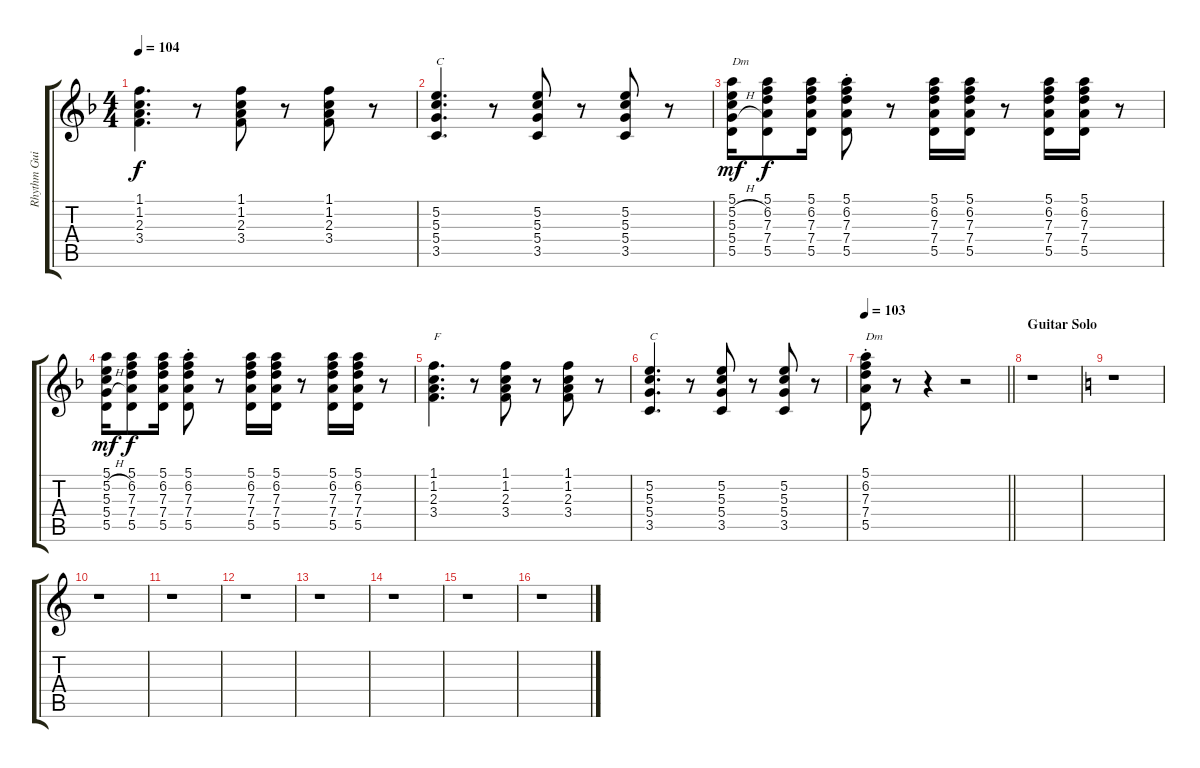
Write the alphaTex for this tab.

\track ("Rhythm Guitar 2 ( David Gilmour )" "Rhythm Gui") {instrument electricguitarjazz}
\staff {score tabs}
\tuning (E4 B3 G3 D3 A2 E2) {hide}
\ts (4 4)
\tempo 104
\clef g2
\ks dminor
(1.1 1.2 2.3 3.4).4{d dy f} r.8 (1.1 1.2 2.3 3.4).8 r.8 (1.1 1.2 2.3 3.4).8 r.8 |
(5.2 5.3 5.4 3.5).4{d txt "C"} r.8 (5.2 5.3 5.4 3.5).8 r.8 (5.2 5.3 5.4 3.5).8 r.8 |
(5.1 5.2{h} 5.3{h} 5.4{h} 5.5).16{txt "Dm" dy mf} (5.1 6.2 7.3 7.4 5.5).8{dy f} (5.1 6.2 7.3 7.4 5.5).16 (5.1{st} 6.2{st} 7.3{st} 7.4{st} 5.5{st}).8 r.8 (5.1 6.2 7.3 7.4 5.5).16 (5.1 6.2 7.3 7.4 5.5).16 r.8 (5.1 6.2 7.3 7.4 5.5).16 (5.1 6.2 7.3 7.4 5.5).16 r.8 |
(5.1 5.2{h} 5.3{h} 5.4{h} 5.5).16{dy mf} (5.1 6.2 7.3 7.4 5.5).8{dy f} (5.1 6.2 7.3 7.4 5.5).16 (5.1{st} 6.2{st} 7.3{st} 7.4{st} 5.5{st}).8 r.8 (5.1 6.2 7.3 7.4 5.5).16 (5.1 6.2 7.3 7.4 5.5).16 r.8 (5.1 6.2 7.3 7.4 5.5).16 (5.1 6.2 7.3 7.4 5.5).16 r.8 |
(1.1 1.2 2.3 3.4).4{d txt "F"} r.8 (1.1 1.2 2.3 3.4).8 r.8 (1.1 1.2 2.3 3.4).8 r.8 |
(5.2 5.3 5.4 3.5).4{d txt "C"} r.8 (5.2 5.3 5.4 3.5).8 r.8 (5.2 5.3 5.4 3.5).8 r.8 |
\tempo 103
\barLineRight lightlight
(5.1{st} 6.2{st} 7.3{st} 7.4{st} 5.5{st}).8{txt "Dm"} r.8 r.4 r.2 |
\section ("" "Guitar Solo")
r.1 |
\ks c
r.1 |
r.1 |
r.1 |
r.1 |
r.1 |
r.1 |
r.1 |
r.1
